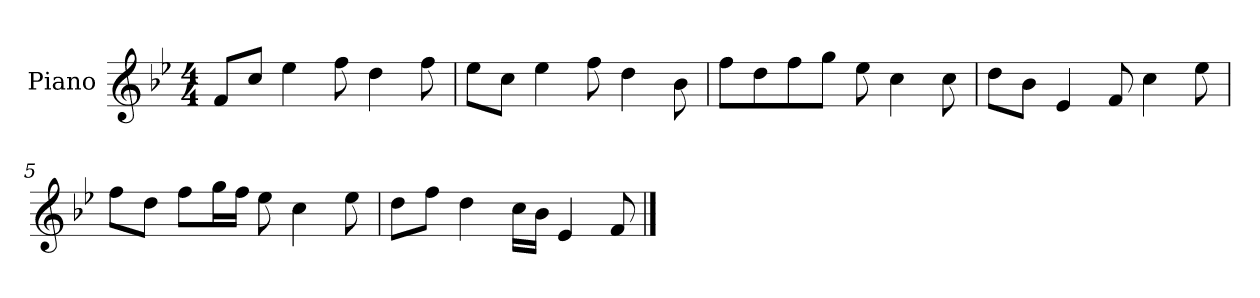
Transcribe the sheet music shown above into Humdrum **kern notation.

**kern
*part1
*staff1
*I"Piano
*I'P-no
*clefG2
*k[b-e-]
*M4/4
*MM90
=1
8f/L
8cc/J
4ee-\
8ff\
4dd\
8ff\
=2
8ee-\L
8cc\J
4ee-\
8ff\
4dd\
8b-\
=3
8ff\L
8dd\
8ff\
8gg\J
8ee-\
4cc\
8cc\
=4
8dd\L
8b-\J
4e-/
8f/
4cc\
8ee-\
=5
8ff\L
8dd\J
8ff\L
16gg\L
16ff\JJ
8ee-\
4cc\
8ee-\
!!LO:LB:g=z
=6
8dd\L
8ff\J
4dd\
16cc\LL
16b-\JJ
4e-/
8f/
==
*-
